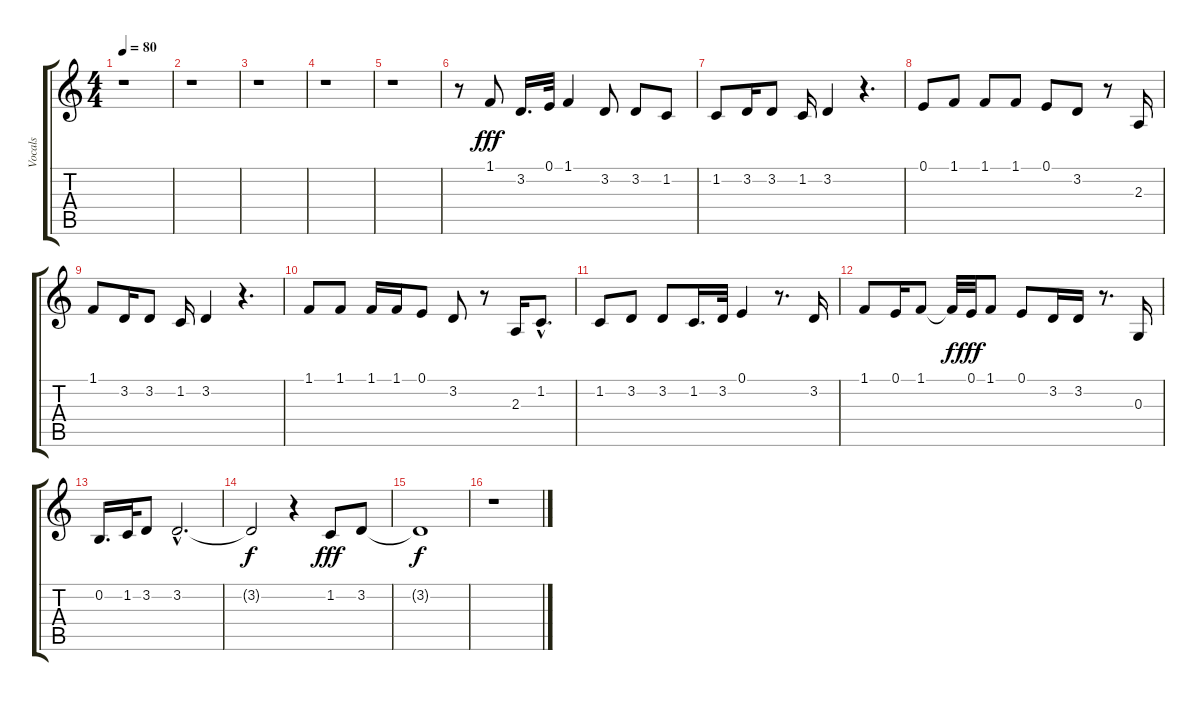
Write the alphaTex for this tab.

\track ("Vocals" "Vocals") {instrument altosax}
\staff {score tabs}
\tuning (E4 B3 G3 D3 A2 E2) {hide}
\ts (4 4)
\tempo 80
\clef g2
\ks c
r.1{dy fff} |
r.1 |
r.1 |
r.1 |
r.1 |
r.8 1.1.8 3.2.16{d} 0.1.32 1.1.4 3.2.8 3.2.8 1.2.8 |
1.2.8 3.2.16 3.2.8 1.2.16 3.2.4 r.4{d} |
0.1.8 1.1.8 1.1.8 1.1.8 0.1.8 3.2.8 r.8 2.3.16 |
1.1.8 3.2.16 3.2.8 1.2.16 3.2.4 r.4{d} |
1.1.8 1.1.8 1.1.16 1.1.16 0.1.8 3.2.8 r.8 2.3.16 1.2{hac}.8{d} |
1.2.8 3.2.8 3.2.8 1.2.16{d} 3.2.32 0.1.4 r.8{d} 3.2.16 |
1.1.8 0.1.16 1.1.8 1.1{t}.32{dy f} 0.1.32{dy fff} 1.1.8 0.1.8 3.2.16 3.2.16 r.8{d} 0.3.16 |
0.2.16{d} 1.2.32 3.2.8 3.2{hac}.2{d} |
3.2{t}.2{dy f} r.4 1.2.8{dy fff} 3.2.8 |
3.2{t}.1{dy f} |
r.1
